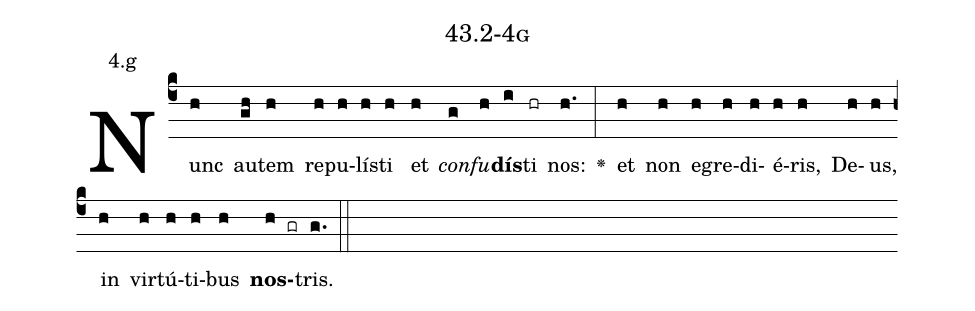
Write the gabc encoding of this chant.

name: 43.2-4g;
annotation: 4.g;
%%
(c4)Nunc(h) au(gh)tem(h) re(h)pu(h)lís(h)ti(h) et(h) <i>con</i>(g)<i>fu</i>(h)<b>dís</b>(i)ti(hr) nos:(h.) <v>\greheightstar</v>(:) et(h) non(h) e(h)gre(h)di(h)é(h)ris,(h) De(h)us,(h) in(h) vir(h)tú(h)ti(h)bus(h) <b>nos</b>(h gr)tris.(g.) (::)


%E(h) u(h) o(h) u(h) a(h) e.(g.) (::)
